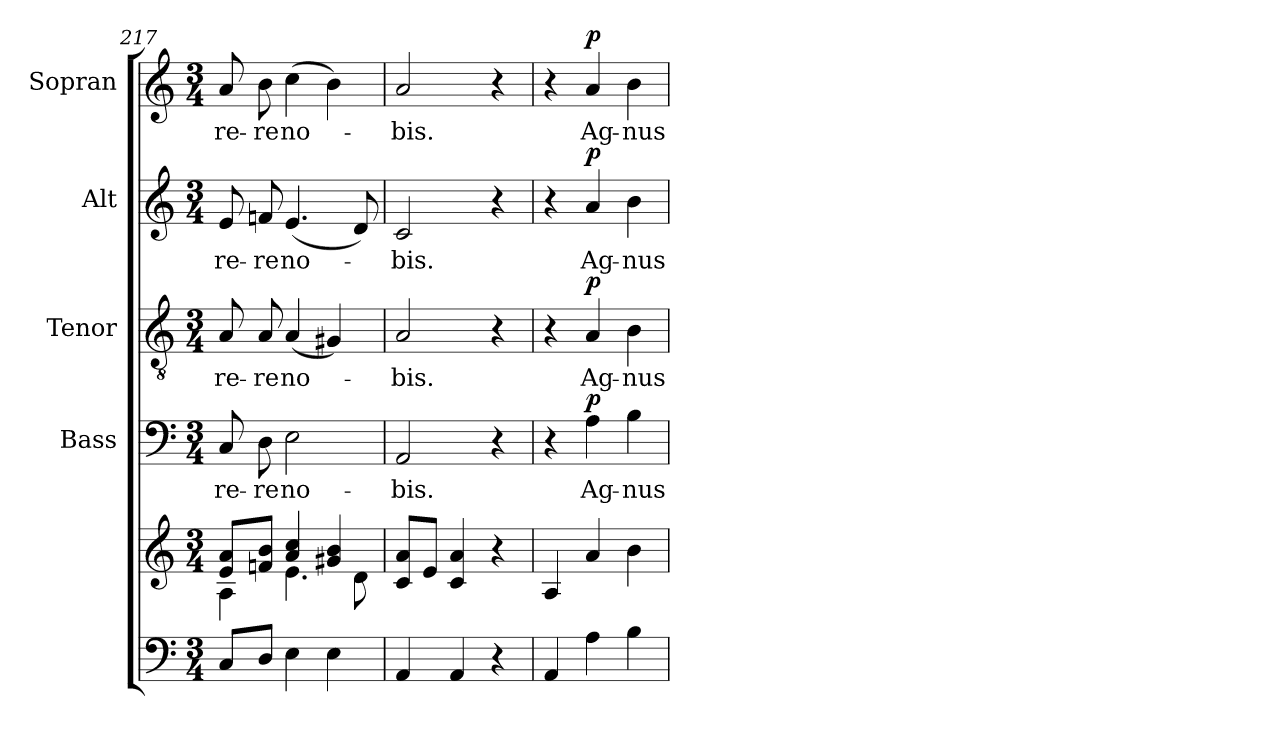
**kern	**kern	**kern	**text	**dynam	**kern	**text	**dynam	**kern	**text	**dynam	**kern	**text	**dynam
*part5	*part5	*part4	*part4	*part4	*part3	*part3	*part3	*part2	*part2	*part2	*part1	*part1	*part1
*staff6	*staff5	*staff4	*staff4	*staff4	*staff3	*staff3	*staff3	*staff2	*staff2	*staff2	*staff1	*staff1	*staff1
*	*	*I"Bass	*	*	*I"Tenor	*	*	*I"Alt	*	*	*I"Sopran	*	*
*	*	*I'B.	*	*	*I'T.	*	*	*I'A.	*	*	*I'S.	*	*
*clefF4	*clefG2	*clefF4	*	*	*clefGv2	*	*	*clefG2	*	*	*clefG2	*	*
*k[]	*k[]	*k[]	*	*	*k[]	*	*	*k[]	*	*	*k[]	*	*
*C:	*C:	*C:	*	*	*C:	*	*	*C:	*	*	*C:	*	*
*M3/4	*M3/4	*M3/4	*	*	*M3/4	*	*	*M3/4	*	*	*M3/4	*	*
=217	=217	=217	=217	=217	=217	=217	=217	=217	=217	=217	=217	=217	=217
*	*^	*	*	*	*	*	*	*	*	*	*	*	*
!	!	!	!	!LO:LY:b	!	!	!LO:LY:b	!	!	!LO:LY:b	!	!	!LO:LY:b	!
8C/L	8e/ 8a/L	4A\	8C/	-re-	.	8A/	-re-	.	8e/	-re-	.	8a/	-re-	.
!	!	!	!	!LO:LY:b	!	!	!LO:LY:b	!	!	!LO:LY:b	!	!	!LO:LY:b	!
8D/J	8fn/ 8b/J	.	8D\	-re	.	8A/	-re	.	8fn/	-re	.	8b\	-re	.
!	!	!	!	!LO:LY:b	!	!	!LO:LY:b	!	!	!LO:LY:b	!	!	!LO:LY:b	!
4E\	4a/ 4cc/	4.e\	2E\	no-	.	(<4A/	no-	.	(<4.e/	no-	.	(>4cc\	no-	.
4E\	4g#X/ 4b/	.	.	.	.	4G#X/)	.	.	.	.	.	4b\)	.	.
.	.	8d\	.	.	.	.	.	.	8d/)	.	.	.	.	.
=218	=218	=218	=218	=218	=218	=218	=218	=218	=218	=218	=218	=218	=218	=218
!	!	!	!	!LO:LY:b	!	!	!LO:LY:b	!	!	!LO:LY:b	!	!	!LO:LY:b	!
*	*v	*v	*	*	*	*	*	*	*	*	*	*	*	*
4AA/	8c/ 8a/L	2AA/	-bis.	.	2A/	-bis.	.	2c/	-bis.	.	2a/	-bis.	.
.	8e/J	.	.	.	.	.	.	.	.	.	.	.	.
4AA/	4c/ 4a/	.	.	.	.	.	.	.	.	.	.	.	.
4r	4r	4r	.	.	4r	.	.	4r	.	.	4r	.	.
=219	=219	=219	=219	=219	=219	=219	=219	=219	=219	=219	=219	=219	=219
4AA/	4A/	4r	.	.	4r	.	.	4r	.	.	4r	.	.
!	!	!	!LO:LY:b	!LO:DY:a	!	!LO:LY:b	!LO:DY:a	!	!LO:LY:b	!LO:DY:a	!	!LO:LY:b	!LO:DY:a
4A\	4a/	4A\	Ag-	p	4A/	Ag-	p	4a/	Ag-	p	4a/	Ag-	p
!	!	!	!LO:LY:b	!	!	!LO:LY:b	!	!	!LO:LY:b	!	!	!LO:LY:b	!
4B\	4b\	4B\	-nus	.	4B\	-nus	.	4b\	-nus	.	4b\	-nus	.
=	=	=	=	=	=	=	=	=	=	=	=	=	=
*-	*-	*-	*-	*-	*-	*-	*-	*-	*-	*-	*-	*-	*-
